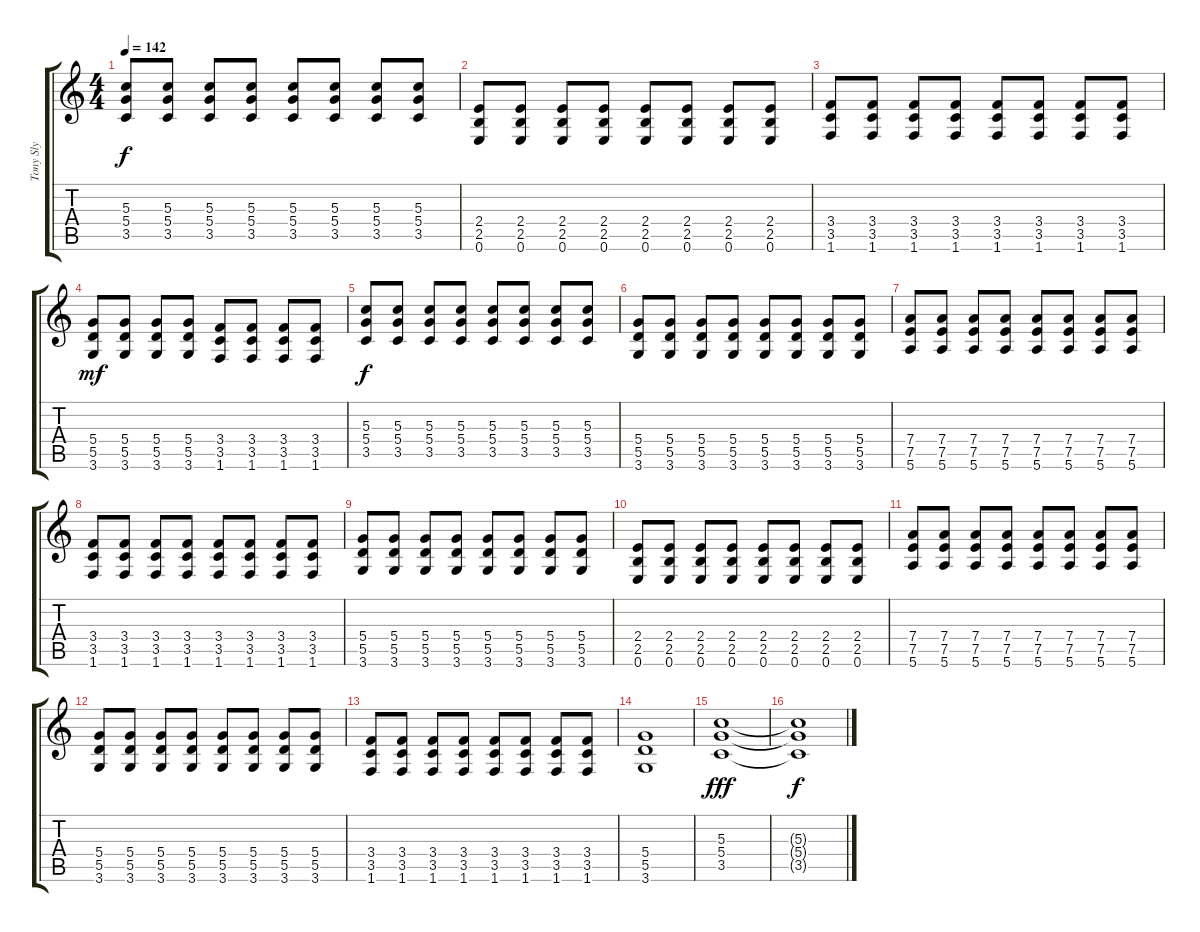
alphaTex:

\track ("Tony Sly" "Tony Sly") {instrument distortionguitar}
\staff {score tabs}
\tuning (E4 B3 G3 D3 A2 E2) {hide}
\ts (4 4)
\tempo 142
\clef g2
\ks c
(5.3 5.4 3.5).8{dy f} (5.3 5.4 3.5).8 (5.3 5.4 3.5).8 (5.3 5.4 3.5).8 (5.3 5.4 3.5).8 (5.3 5.4 3.5).8 (5.3 5.4 3.5).8 (5.3 5.4 3.5).8 |
(2.4 2.5 0.6).8 (2.4 2.5 0.6).8 (2.4 2.5 0.6).8 (2.4 2.5 0.6).8 (2.4 2.5 0.6).8 (2.4 2.5 0.6).8 (2.4 2.5 0.6).8 (2.4 2.5 0.6).8 |
(3.4 3.5 1.6).8 (3.4 3.5 1.6).8 (3.4 3.5 1.6).8 (3.4 3.5 1.6).8 (3.4 3.5 1.6).8 (3.4 3.5 1.6).8 (3.4 3.5 1.6).8 (3.4 3.5 1.6).8 |
(5.4 5.5 3.6).8{dy mf} (5.4 5.5 3.6).8 (5.4 5.5 3.6).8 (5.4 5.5 3.6).8 (3.4 3.5 1.6).8 (3.4 3.5 1.6).8 (3.4 3.5 1.6).8 (3.4 3.5 1.6).8 |
(5.3 5.4 3.5).8{dy f volume 12} (5.3 5.4 3.5).8 (5.3 5.4 3.5).8 (5.3 5.4 3.5).8 (5.3 5.4 3.5).8 (5.3 5.4 3.5).8 (5.3 5.4 3.5).8 (5.3 5.4 3.5).8 |
(5.4 5.5 3.6).8 (5.4 5.5 3.6).8 (5.4 5.5 3.6).8 (5.4 5.5 3.6).8 (5.4 5.5 3.6).8 (5.4 5.5 3.6).8 (5.4 5.5 3.6).8 (5.4 5.5 3.6).8 |
(7.4 7.5 5.6).8 (7.4 7.5 5.6).8 (7.4 7.5 5.6).8 (7.4 7.5 5.6).8 (7.4 7.5 5.6).8 (7.4 7.5 5.6).8 (7.4 7.5 5.6).8 (7.4 7.5 5.6).8 |
(3.4 3.5 1.6).8 (3.4 3.5 1.6).8 (3.4 3.5 1.6).8 (3.4 3.5 1.6).8 (3.4 3.5 1.6).8 (3.4 3.5 1.6).8 (3.4 3.5 1.6).8 (3.4 3.5 1.6).8 |
(5.4 5.5 3.6).8 (5.4 5.5 3.6).8 (5.4 5.5 3.6).8 (5.4 5.5 3.6).8 (5.4 5.5 3.6).8 (5.4 5.5 3.6).8 (5.4 5.5 3.6).8 (5.4 5.5 3.6).8 |
(2.4 2.5 0.6).8 (2.4 2.5 0.6).8 (2.4 2.5 0.6).8 (2.4 2.5 0.6).8 (2.4 2.5 0.6).8 (2.4 2.5 0.6).8 (2.4 2.5 0.6).8 (2.4 2.5 0.6).8 |
(7.4 7.5 5.6).8 (7.4 7.5 5.6).8 (7.4 7.5 5.6).8 (7.4 7.5 5.6).8 (7.4 7.5 5.6).8 (7.4 7.5 5.6).8 (7.4 7.5 5.6).8 (7.4 7.5 5.6).8 |
(5.4 5.5 3.6).8 (5.4 5.5 3.6).8 (5.4 5.5 3.6).8 (5.4 5.5 3.6).8 (5.4 5.5 3.6).8 (5.4 5.5 3.6).8 (5.4 5.5 3.6).8 (5.4 5.5 3.6).8 |
(3.4 3.5 1.6).8 (3.4 3.5 1.6).8 (3.4 3.5 1.6).8 (3.4 3.5 1.6).8 (3.4 3.5 1.6).8 (3.4 3.5 1.6).8 (3.4 3.5 1.6).8 (3.4 3.5 1.6).8 |
(5.4 5.5 3.6).1 |
(5.3 5.4 3.5).1{dy fff} |
(5.3{t} 5.4{t} 3.5{t}).1{dy f volume 0}
